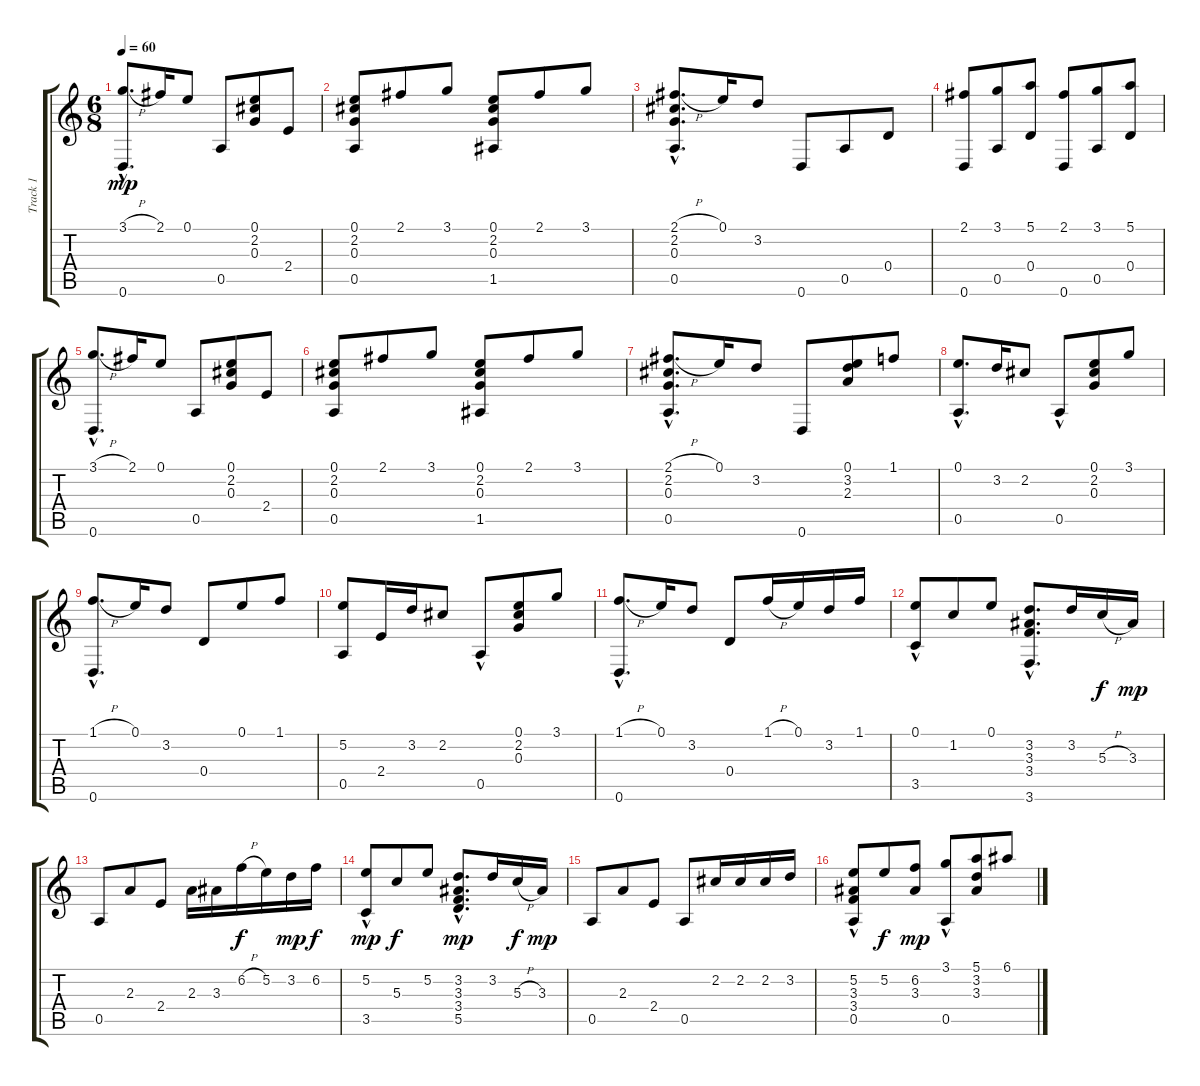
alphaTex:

\track ("Track 1" "Track 1") {instrument acousticguitarsteel}
\staff {score tabs}
\tuning (E4 B3 G3 D3 A2 D2) {hide}
\ts (6 8)
\tempo 60
\clef g2
\ks c
(3.1{h hac} 0.6{hac}).8{d dy mp} 2.1.16 0.1.8 0.5.8 (0.1 2.2 0.3).8 2.4.8 |
(0.1 2.2 0.3 0.5).8 2.1.8 3.1.8 (0.1 2.2 0.3 1.5).8 2.1.8 3.1.8 |
(2.1{h hac} 2.2{hac} 0.3{hac} 0.5{hac}).8{d} 0.1.16 3.2.8 0.6.8 0.5.8 0.4.8 |
(2.1 0.6).8 (3.1 0.5).8 (5.1 0.4).8 (2.1 0.6).8 (3.1 0.5).8 (5.1 0.4).8 |
(3.1{h hac} 0.6{hac}).8{d} 2.1.16 0.1.8 0.5.8 (0.1 2.2 0.3).8 2.4.8 |
(0.1 2.2 0.3 0.5).8 2.1.8 3.1.8 (0.1 2.2 0.3 1.5).8 2.1.8 3.1.8 |
(2.1{h hac} 2.2{hac} 0.3{hac} 0.5{hac}).8{d} 0.1.16 3.2.8 0.6.8 (0.1 3.2 2.3).8 1.1.8 |
(0.1{hac} 0.5{hac}).8{d} 3.2.16 2.2.8 0.5{hac}.8 (0.1 2.2 0.3).8 3.1.8 |
(1.1{h hac} 0.6{hac}).8{d} 0.1.16 3.2.8 0.4.8 0.1.8 1.1.8 |
(5.2 0.5).8 2.4.16 3.2.16 2.2.8 0.5{hac}.8 (0.1 2.2 0.3).8 3.1.8 |
(1.1{h hac} 0.6{hac}).8{d} 0.1.16 3.2.8 0.4.8 1.1{h}.16 0.1.16 3.2.16 1.1.16 |
(0.1 3.5{hac}).8 1.2.8 0.1.8 (3.2{hac} 3.3{hac} 3.4{hac} 3.6{hac}).8{d} 3.2.16 5.3{h}.16{dy f} 3.3.16{dy mp} |
0.5.8 2.3.8 2.4.8 2.3.16 3.3.16 6.2{h}.16{dy f} 5.2.16 3.2.16{dy mp} 6.2.16{dy f} |
(5.2 3.5{hac}).8{dy mp} 5.3.8{dy f} 5.2.8 (3.2{hac} 3.3{hac} 3.4{hac} 5.5{hac}).8{d dy mp} 3.2.16 5.3{h}.16{dy f} 3.3.16{dy mp} |
0.5.8 2.3.8 2.4.8 0.5.8 2.2.16 2.2.16 2.2.16 3.2.16 |
(5.2 3.3 3.4 0.5{hac}).8 5.2.8{dy f} (6.2 3.3).8{dy mp} (3.1 0.5{hac}).8 (5.1 3.2 3.3).8 6.1.8
